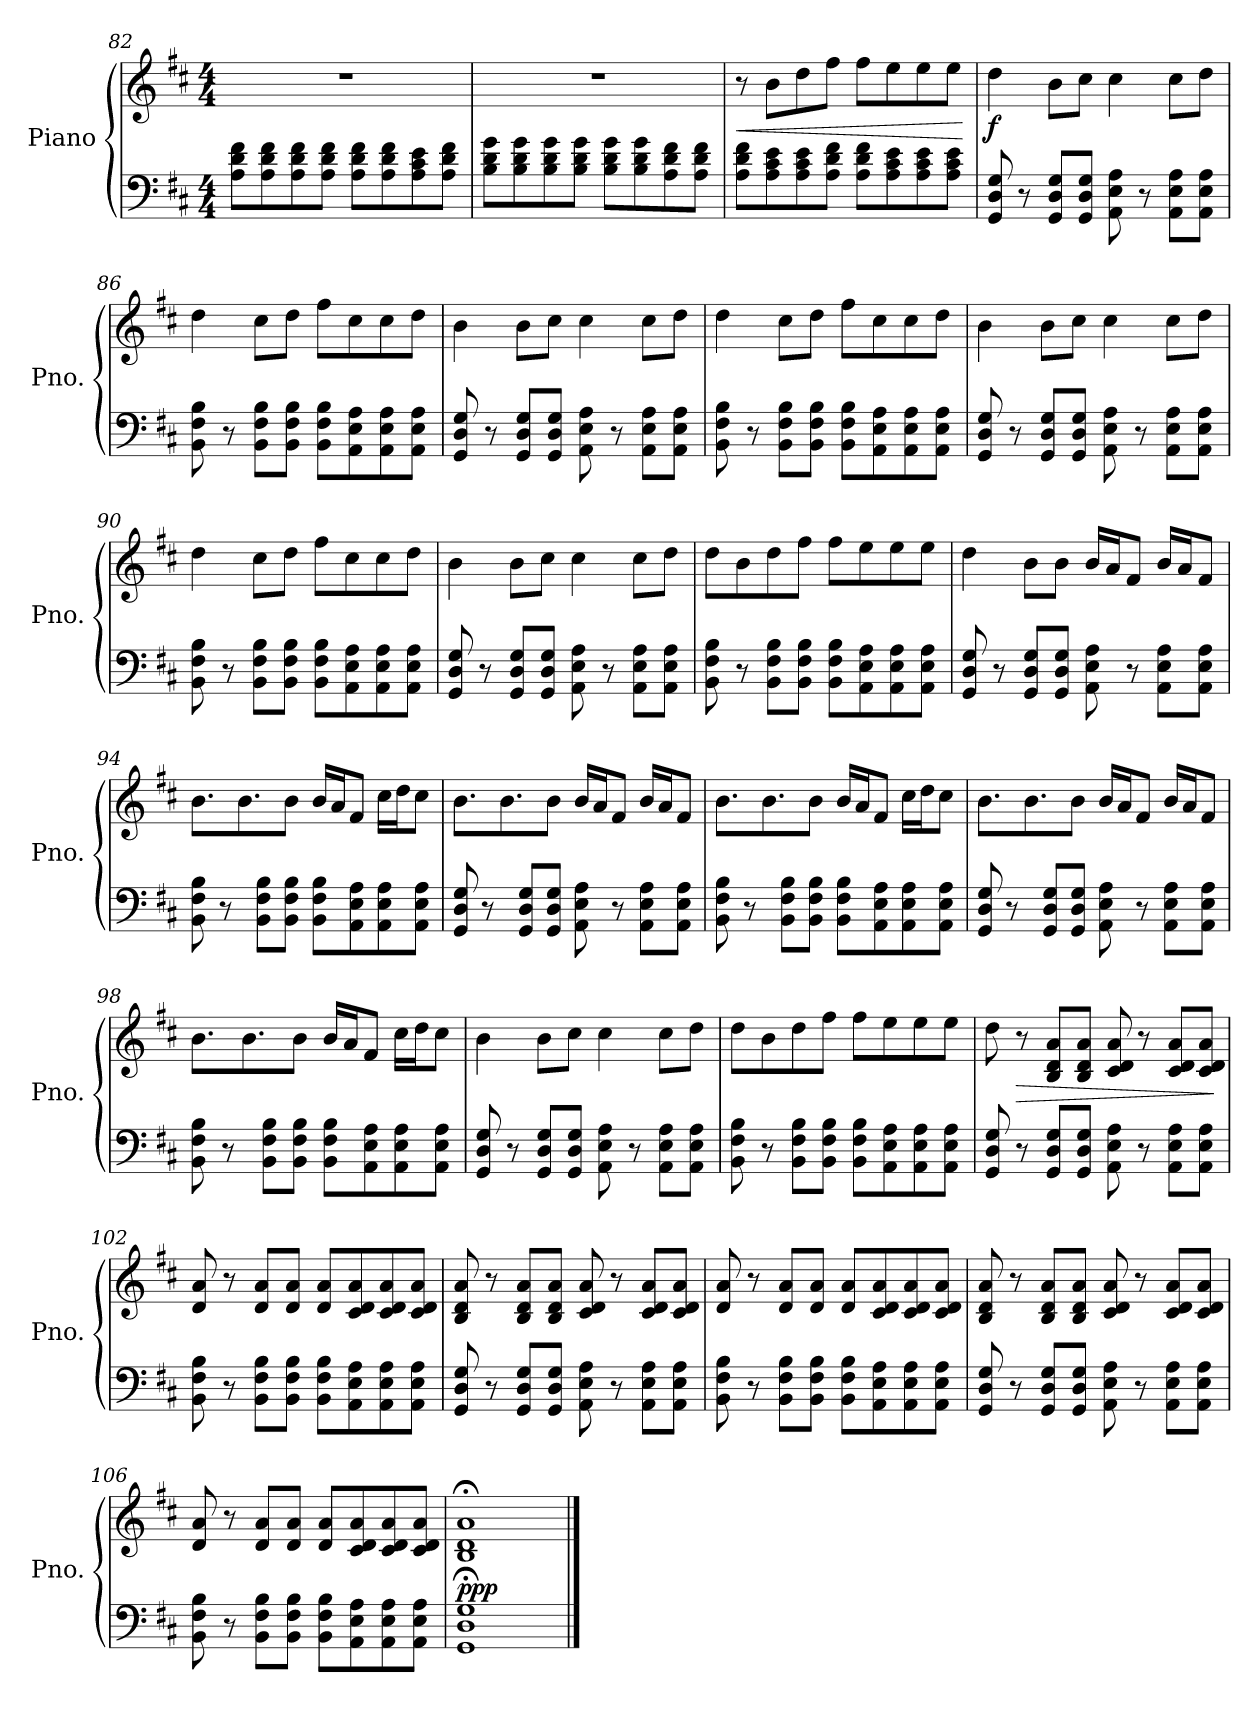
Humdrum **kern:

**kern	**kern	**dynam
*part1	*part1	*part1
*staff2	*staff1	*staff1/2
*I"Piano	*	*
*I'Pno.	*	*
*clefF4	*clefG2	*
*k[f#c#]	*k[f#c#]	*
*M4/4	*M4/4	*
=82	=82	=82
8A\ 8d\ 8f#\L	1r	.
8A\ 8d\ 8f#\	.	.
8A\ 8d\ 8f#\	.	.
8A\ 8d\ 8f#\J	.	.
8A\ 8d\ 8f#\L	.	.
8A\ 8d\ 8f#\	.	.
8A\ 8c#\ 8e\	.	.
8A\ 8d\ 8f#\J	.	.
=83	=83	=83
8B\ 8d\ 8g\L	1r	.
8B\ 8d\ 8g\	.	.
8B\ 8d\ 8g\	.	.
8B\ 8d\ 8g\J	.	.
8B\ 8d\ 8g\L	.	.
8B\ 8d\ 8g\	.	.
8A\ 8d\ 8f#\	.	.
8A\ 8d\ 8f#\J	.	.
!!LO:LB:g=z
=84	=84	=84
!	!	!LO:HP:b
8A\ 8d\ 8f#\L	8r	<
8A\ 8c#\ 8e\	8b\L	.
8A\ 8c#\ 8e\	8dd\	.
8A\ 8d\ 8f#\J	8ff#\J	.
8A\ 8d\ 8f#\L	8ff#\L	.
8A\ 8c#\ 8e\	8ee\	.
8A\ 8c#\ 8e\	8ee\	.
8A\ 8c#\ 8e\J	8ee\J	.
.	.	[
=85	=85	=85
!	!	!LO:DY:b
8GG/ 8D/ 8G/	4dd\	f
8r	.	.
8GG/ 8D/ 8G/L	8b\L	.
8GG/ 8D/ 8G/J	8cc#\J	.
8AA\ 8E\ 8A\	4cc#\	.
8r	.	.
8AA\ 8E\ 8A\L	8cc#\L	.
8AA\ 8E\ 8A\J	8dd\J	.
=86	=86	=86
8BB\ 8F#\ 8B\	4dd\	.
8r	.	.
8BB\ 8F#\ 8B\L	8cc#\L	.
8BB\ 8F#\ 8B\J	8dd\J	.
8BB\ 8F#\ 8B\L	8ff#\L	.
8AA\ 8E\ 8A\	8cc#\	.
8AA\ 8E\ 8A\	8cc#\	.
8AA\ 8E\ 8A\J	8dd\J	.
=87	=87	=87
8GG/ 8D/ 8G/	4b\	.
8r	.	.
8GG/ 8D/ 8G/L	8b\L	.
8GG/ 8D/ 8G/J	8cc#\J	.
8AA\ 8E\ 8A\	4cc#\	.
8r	.	.
8AA\ 8E\ 8A\L	8cc#\L	.
8AA\ 8E\ 8A\J	8dd\J	.
!!LO:LB:g=z
=88	=88	=88
8BB\ 8F#\ 8B\	4dd\	.
8r	.	.
8BB\ 8F#\ 8B\L	8cc#\L	.
8BB\ 8F#\ 8B\J	8dd\J	.
8BB\ 8F#\ 8B\L	8ff#\L	.
8AA\ 8E\ 8A\	8cc#\	.
8AA\ 8E\ 8A\	8cc#\	.
8AA\ 8E\ 8A\J	8dd\J	.
=89	=89	=89
8GG/ 8D/ 8G/	4b\	.
8r	.	.
8GG/ 8D/ 8G/L	8b\L	.
8GG/ 8D/ 8G/J	8cc#\J	.
8AA\ 8E\ 8A\	4cc#\	.
8r	.	.
8AA\ 8E\ 8A\L	8cc#\L	.
8AA\ 8E\ 8A\J	8dd\J	.
=90	=90	=90
8BB\ 8F#\ 8B\	4dd\	.
8r	.	.
8BB\ 8F#\ 8B\L	8cc#\L	.
8BB\ 8F#\ 8B\J	8dd\J	.
8BB\ 8F#\ 8B\L	8ff#\L	.
8AA\ 8E\ 8A\	8cc#\	.
8AA\ 8E\ 8A\	8cc#\	.
8AA\ 8E\ 8A\J	8dd\J	.
=91	=91	=91
8GG/ 8D/ 8G/	4b\	.
8r	.	.
8GG/ 8D/ 8G/L	8b\L	.
8GG/ 8D/ 8G/J	8cc#\J	.
8AA\ 8E\ 8A\	4cc#\	.
8r	.	.
8AA\ 8E\ 8A\L	8cc#\L	.
8AA\ 8E\ 8A\J	8dd\J	.
=92	=92	=92
8BB\ 8F#\ 8B\	8dd\L	.
8r	8b\	.
8BB\ 8F#\ 8B\L	8dd\	.
8BB\ 8F#\ 8B\J	8ff#\J	.
8BB\ 8F#\ 8B\L	8ff#\L	.
8AA\ 8E\ 8A\	8ee\	.
8AA\ 8E\ 8A\	8ee\	.
8AA\ 8E\ 8A\J	8ee\J	.
!!LO:LB:g=z
=93	=93	=93
8GG/ 8D/ 8G/	4dd\	.
8r	.	.
8GG/ 8D/ 8G/L	8b\L	.
8GG/ 8D/ 8G/J	8b\J	.
8AA\ 8E\ 8A\	16b/LL	.
.	16a/J	.
8r	8f#/J	.
8AA\ 8E\ 8A\L	16b/LL	.
.	16a/J	.
8AA\ 8E\ 8A\J	8f#/J	.
=94	=94	=94
8BB\ 8F#\ 8B\	8.b\L	.
8r	.	.
.	8.b\	.
8BB\ 8F#\ 8B\L	.	.
8BB\ 8F#\ 8B\J	8b\J	.
8BB\ 8F#\ 8B\L	16b/LL	.
.	16a/J	.
8AA\ 8E\ 8A\	8f#/J	.
8AA\ 8E\ 8A\	16cc#\LL	.
.	16dd\J	.
8AA\ 8E\ 8A\J	8cc#\J	.
=95	=95	=95
8GG/ 8D/ 8G/	8.b\L	.
8r	.	.
.	8.b\	.
8GG/ 8D/ 8G/L	.	.
8GG/ 8D/ 8G/J	8b\J	.
8AA\ 8E\ 8A\	16b/LL	.
.	16a/J	.
8r	8f#/J	.
8AA\ 8E\ 8A\L	16b/LL	.
.	16a/J	.
8AA\ 8E\ 8A\J	8f#/J	.
=96	=96	=96
8BB\ 8F#\ 8B\	8.b\L	.
8r	.	.
.	8.b\	.
8BB\ 8F#\ 8B\L	.	.
8BB\ 8F#\ 8B\J	8b\J	.
8BB\ 8F#\ 8B\L	16b/LL	.
.	16a/J	.
8AA\ 8E\ 8A\	8f#/J	.
8AA\ 8E\ 8A\	16cc#\LL	.
.	16dd\J	.
8AA\ 8E\ 8A\J	8cc#\J	.
!!LO:LB:g=z
=97	=97	=97
8GG/ 8D/ 8G/	8.b\L	.
8r	.	.
.	8.b\	.
8GG/ 8D/ 8G/L	.	.
8GG/ 8D/ 8G/J	8b\J	.
8AA\ 8E\ 8A\	16b/LL	.
.	16a/J	.
8r	8f#/J	.
8AA\ 8E\ 8A\L	16b/LL	.
.	16a/J	.
8AA\ 8E\ 8A\J	8f#/J	.
=98	=98	=98
8BB\ 8F#\ 8B\	8.b\L	.
8r	.	.
.	8.b\	.
8BB\ 8F#\ 8B\L	.	.
8BB\ 8F#\ 8B\J	8b\J	.
8BB\ 8F#\ 8B\L	16b/LL	.
.	16a/J	.
8AA\ 8E\ 8A\	8f#/J	.
8AA\ 8E\ 8A\	16cc#\LL	.
.	16dd\J	.
8AA\ 8E\ 8A\J	8cc#\J	.
=99	=99	=99
8GG/ 8D/ 8G/	4b\	.
8r	.	.
8GG/ 8D/ 8G/L	8b\L	.
8GG/ 8D/ 8G/J	8cc#\J	.
8AA\ 8E\ 8A\	4cc#\	.
8r	.	.
8AA\ 8E\ 8A\L	8cc#\L	.
8AA\ 8E\ 8A\J	8dd\J	.
=100	=100	=100
8BB\ 8F#\ 8B\	8dd\L	.
8r	8b\	.
8BB\ 8F#\ 8B\L	8dd\	.
8BB\ 8F#\ 8B\J	8ff#\J	.
8BB\ 8F#\ 8B\L	8ff#\L	.
8AA\ 8E\ 8A\	8ee\	.
8AA\ 8E\ 8A\	8ee\	.
8AA\ 8E\ 8A\J	8ee\J	.
!!LO:LB:g=z
=101	=101	=101
8GG/ 8D/ 8G/	8dd\	.
!	!	!LO:HP:b
8r	8r	>
8GG/ 8D/ 8G/L	8B/ 8d/ 8a/L	.
8GG/ 8D/ 8G/J	8B/ 8d/ 8a/J	.
8AA\ 8E\ 8A\	8c#/ 8d/ 8a/	.
8r	8r	.
8AA\ 8E\ 8A\L	8c#/ 8d/ 8a/L	.
8AA\ 8E\ 8A\J	8c#/ 8d/ 8a/J	.
.	.	]
=102	=102	=102
8BB\ 8F#\ 8B\	8d/ 8a/	.
8r	8r	.
8BB\ 8F#\ 8B\L	8d/ 8a/L	.
8BB\ 8F#\ 8B\J	8d/ 8a/J	.
8BB\ 8F#\ 8B\L	8d/ 8a/L	.
8AA\ 8E\ 8A\	8c#/ 8d/ 8a/	.
8AA\ 8E\ 8A\	8c#/ 8d/ 8a/	.
8AA\ 8E\ 8A\J	8c#/ 8d/ 8a/J	.
=103	=103	=103
8GG/ 8D/ 8G/	8B/ 8d/ 8a/	.
8r	8r	.
8GG/ 8D/ 8G/L	8B/ 8d/ 8a/L	.
8GG/ 8D/ 8G/J	8B/ 8d/ 8a/J	.
8AA\ 8E\ 8A\	8c#/ 8d/ 8a/	.
8r	8r	.
8AA\ 8E\ 8A\L	8c#/ 8d/ 8a/L	.
8AA\ 8E\ 8A\J	8c#/ 8d/ 8a/J	.
!!LO:PB:g=z
=104	=104	=104
8BB\ 8F#\ 8B\	8d/ 8a/	.
8r	8r	.
8BB\ 8F#\ 8B\L	8d/ 8a/L	.
8BB\ 8F#\ 8B\J	8d/ 8a/J	.
8BB\ 8F#\ 8B\L	8d/ 8a/L	.
8AA\ 8E\ 8A\	8c#/ 8d/ 8a/	.
8AA\ 8E\ 8A\	8c#/ 8d/ 8a/	.
8AA\ 8E\ 8A\J	8c#/ 8d/ 8a/J	.
=105	=105	=105
8GG/ 8D/ 8G/	8B/ 8d/ 8a/	.
8r	8r	.
8GG/ 8D/ 8G/L	8B/ 8d/ 8a/L	.
8GG/ 8D/ 8G/J	8B/ 8d/ 8a/J	.
8AA\ 8E\ 8A\	8c#/ 8d/ 8a/	.
8r	8r	.
8AA\ 8E\ 8A\L	8c#/ 8d/ 8a/L	.
8AA\ 8E\ 8A\J	8c#/ 8d/ 8a/J	.
=106	=106	=106
8BB\ 8F#\ 8B\	8d/ 8a/	.
8r	8r	.
8BB\ 8F#\ 8B\L	8d/ 8a/L	.
8BB\ 8F#\ 8B\J	8d/ 8a/J	.
8BB\ 8F#\ 8B\L	8d/ 8a/L	.
8AA\ 8E\ 8A\	8c#/ 8d/ 8a/	.
8AA\ 8E\ 8A\	8c#/ 8d/ 8a/	.
8AA\ 8E\ 8A\J	8c#/ 8d/ 8a/J	.
=107	=107	=107
!	!	!LO:DY:a=2
1GG;< 1D;< 1G;<	1B;< 1d;< 1a;<	ppp
==	==	==
*-	*-	*-
